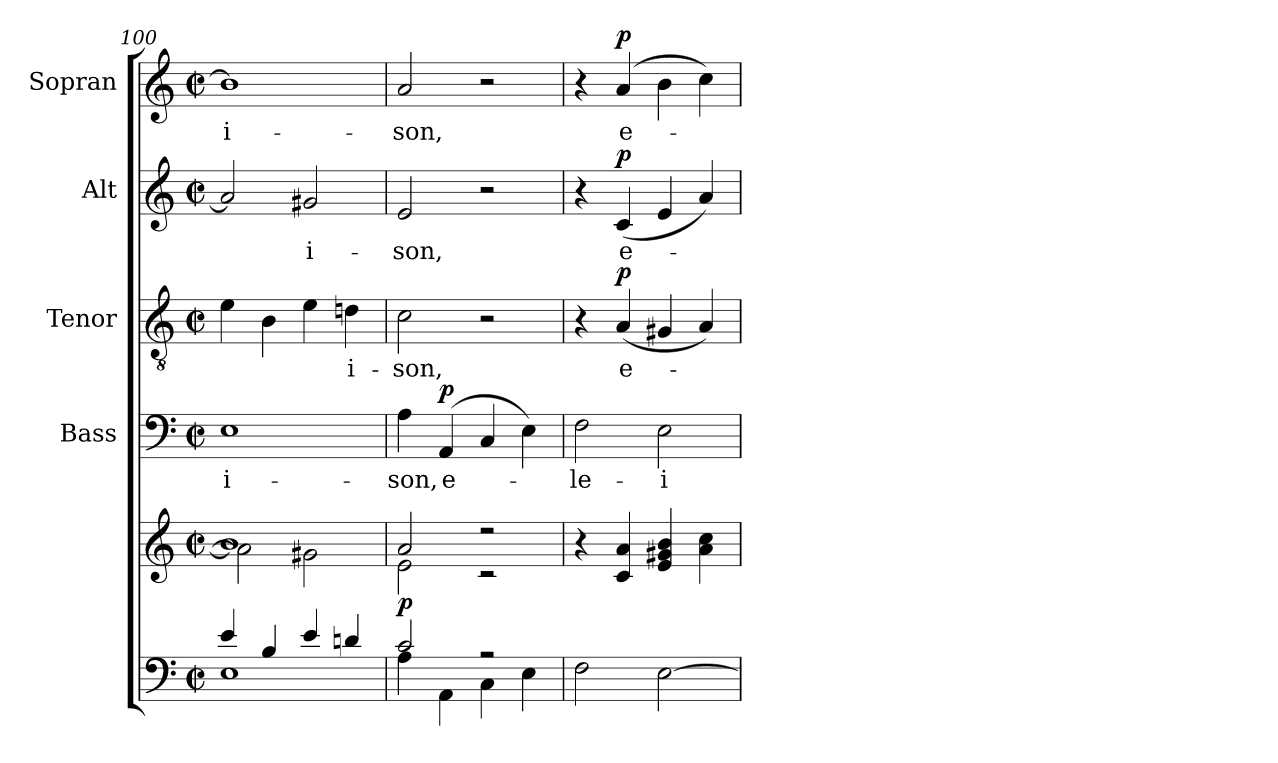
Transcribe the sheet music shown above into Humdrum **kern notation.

**kern	**kern	**dynam	**kern	**text	**dynam	**kern	**text	**dynam	**kern	**text	**dynam	**kern	**text	**dynam
*part5	*part5	*part5	*part4	*part4	*part4	*part3	*part3	*part3	*part2	*part2	*part2	*part1	*part1	*part1
*staff6	*staff5	*staff5/6	*staff4	*staff4	*staff4	*staff3	*staff3	*staff3	*staff2	*staff2	*staff2	*staff1	*staff1	*staff1
*	*	*	*I"Bass	*	*	*I"Tenor	*	*	*I"Alt	*	*	*I"Sopran	*	*
*	*	*	*I'B.	*	*	*I'T.	*	*	*I'A.	*	*	*I'S.	*	*
*clefF4	*clefG2	*	*clefF4	*	*	*clefGv2	*	*	*clefG2	*	*	*clefG2	*	*
*k[]	*k[]	*	*k[]	*	*	*k[]	*	*	*k[]	*	*	*k[]	*	*
*C:	*C:	*	*C:	*	*	*C:	*	*	*C:	*	*	*C:	*	*
*M2/2	*M2/2	*	*M2/2	*	*	*M2/2	*	*	*M2/2	*	*	*M2/2	*	*
*met(c|)	*met(c|)	*	*met(c|)	*	*	*met(c|)	*	*	*met(c|)	*	*	*met(c|)	*	*
=100	=100	=100	=100	=100	=100	=100	=100	=100	=100	=100	=100	=100	=100	=100
*^	*^	*	*	*	*	*	*	*	*	*	*	*	*	*
!	!	!	!	!	!	!LO:LY:b	!	!	!	!	!	!	!	!	!LO:LY:b	!
4e/	1E	1b]	2a\]	.	1E	-i-	.	4e\	.	.	2a/]	.	.	1b]	-i-	.
4B/	.	.	.	.	.	.	.	4B\	.	.	.	.	.	.	.	.
!	!	!	!	!	!	!	!	!	!	!	!	!LO:LY:b	!	!	!	!
4e/	.	.	2g#X\	.	.	.	.	4e\	.	.	2g#X/	-i-	.	.	.	.
!	!	!	!	!	!	!	!	!	!LO:LY:b	!	!	!	!	!	!	!
4dn/	.	.	.	.	.	.	.	4dn\	-i-	.	.	.	.	.	.	.
=101	=101	=101	=101	=101	=101	=101	=101	=101	=101	=101	=101	=101	=101	=101	=101	=101
!	!	!	!	!LO:DY:b	!	!LO:LY:b	!	!	!LO:LY:b	!	!	!LO:LY:b	!	!	!LO:LY:b	!
2c/	4A\	2a/	2e\	p	4A\	-son,	.	2c\	-son,	.	2e/	-son,	.	2a/	-son,	.
!	!	!	!	!	!	!LO:LY:b	!LO:DY:a	!	!	!	!	!	!	!	!	!
.	4AA\	.	.	.	(4AA/	e-	p	.	.	.	.	.	.	.	.	.
2rA	4C\	2r	2r	.	4C/	.	.	2r	.	.	2r	.	.	2r	.	.
.	4E\	.	.	.	4E\)	.	.	.	.	.	.	.	.	.	.	.
*	*	*v	*v	*	*	*	*	*	*	*	*	*	*	*	*	*
=102	=102	=102	=102	=102	=102	=102	=102	=102	=102	=102	=102	=102	=102	=102	=102
!	!	!	!	!	!LO:LY:b	!	!	!	!	!	!	!	!	!	!
*v	*v	*	*	*	*	*	*	*	*	*	*	*	*	*	*
2F\	4r	.	2F\	-le-	.	4r	.	.	4r	.	.	4r	.	.
!	!	!	!	!	!	!	!LO:LY:b	!LO:DY:a	!	!LO:LY:b	!LO:DY:a	!	!LO:LY:b	!LO:DY:a
.	4c/ 4a/	.	.	.	.	(<4A/	e-	p	(<4c/	e-	p	(4a/	e-	p
!	!	!	!	!LO:LY:b	!	!	!	!	!	!	!	!	!	!
[2E\	4e/ 4g#X/ 4b/	.	2E\	-i-	.	4G#X/	.	.	4e/	.	.	4b\	.	.
.	4a\ 4cc\	.	.	.	.	4A/)	.	.	4a/)	.	.	4cc\)	.	.
=	=	=	=	=	=	=	=	=	=	=	=	=	=	=
*-	*-	*-	*-	*-	*-	*-	*-	*-	*-	*-	*-	*-	*-	*-
